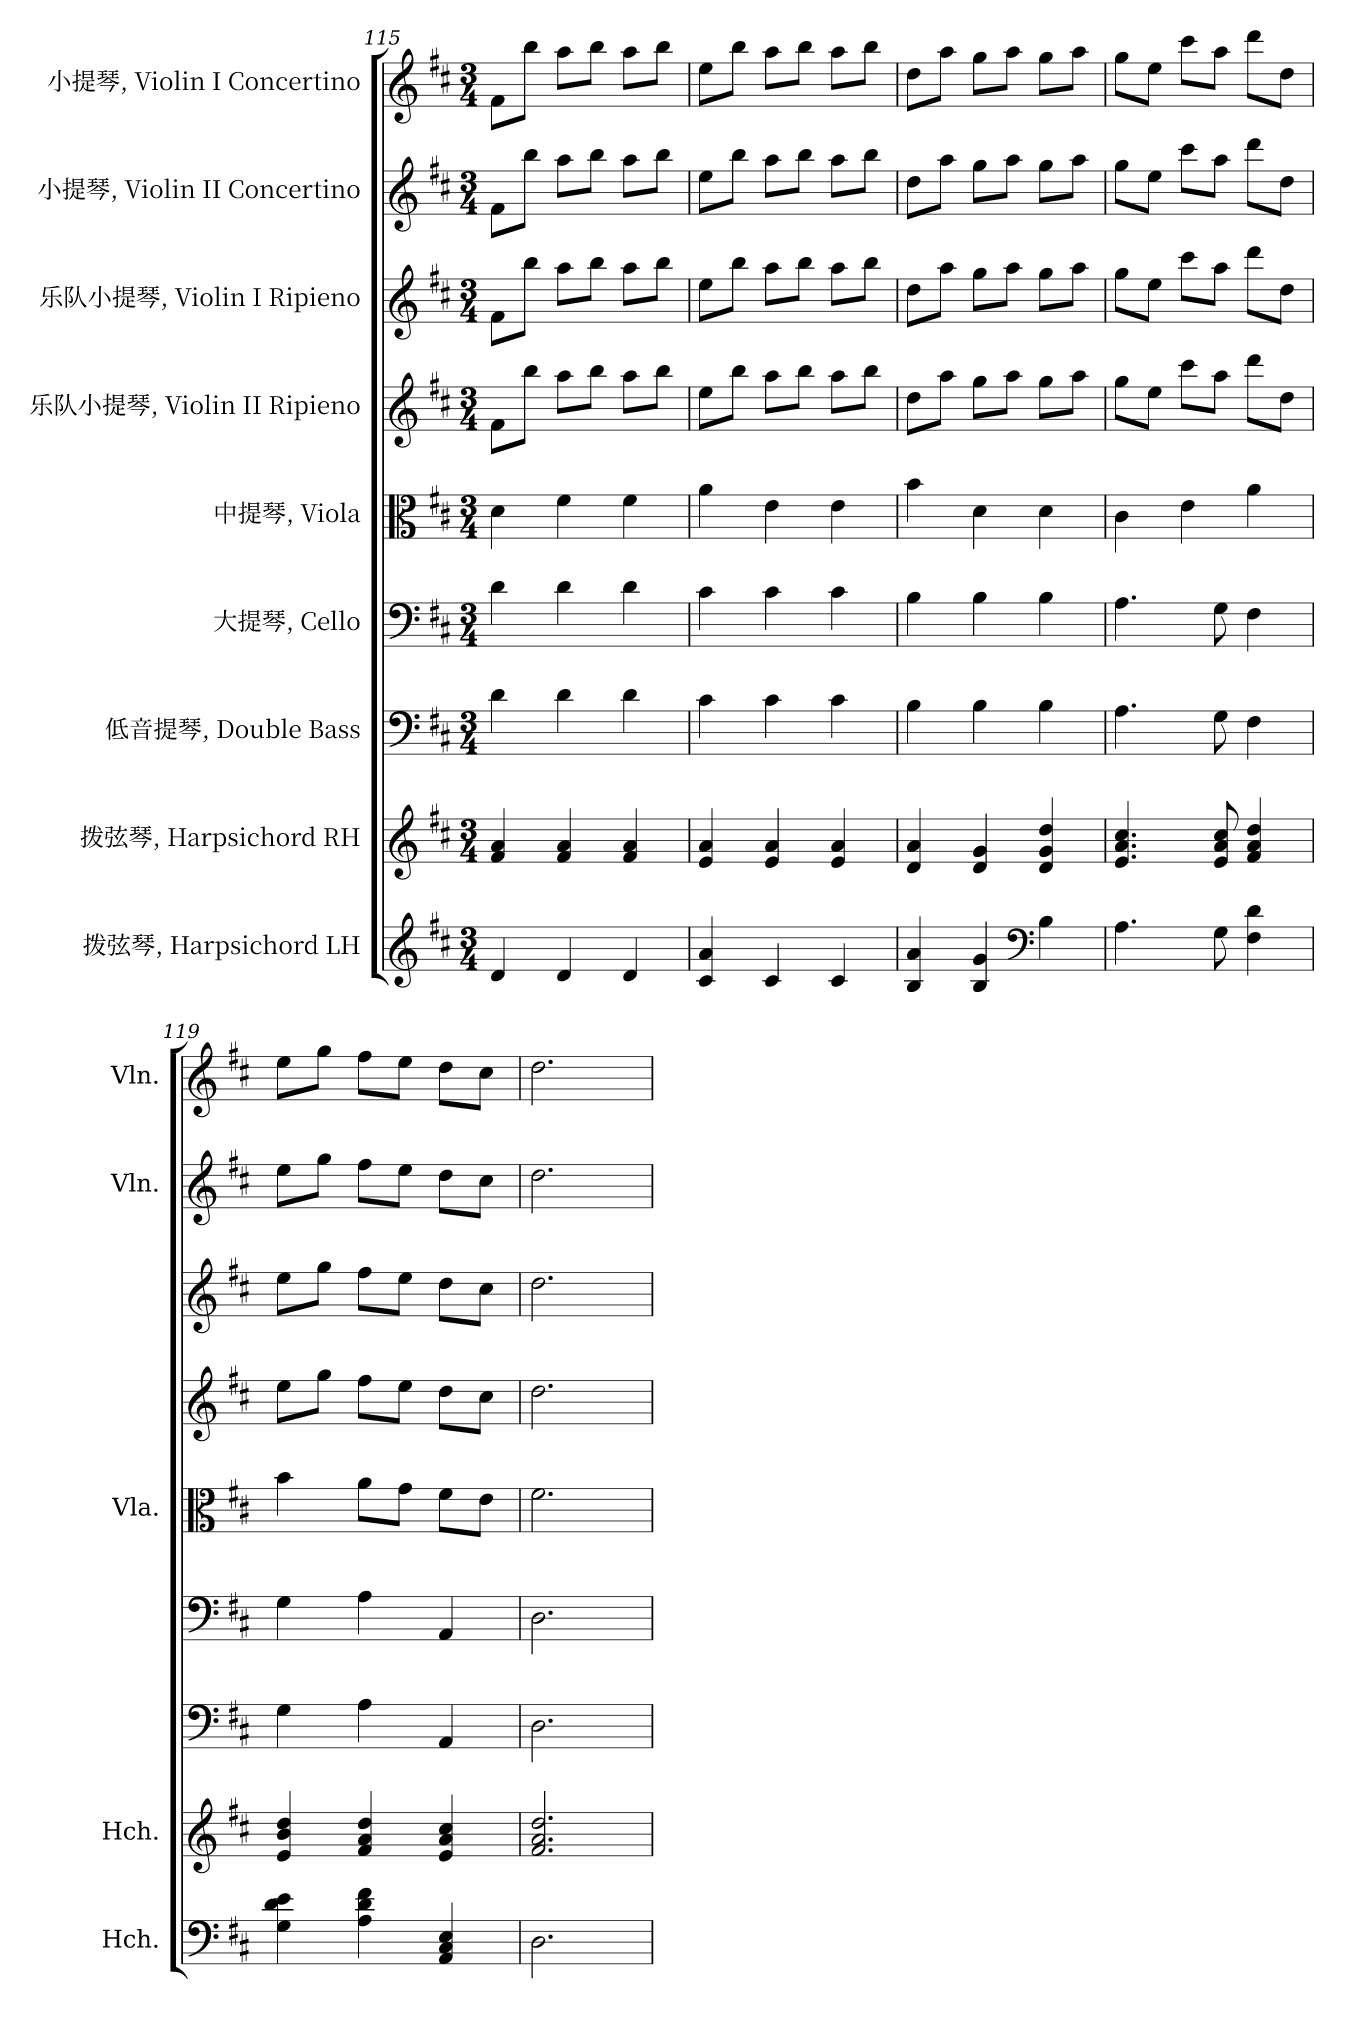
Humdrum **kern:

**kern	**kern	**kern	**kern	**kern	**kern	**kern	**kern	**kern
*part9	*part8	*part7	*part6	*part5	*part4	*part3	*part2	*part1
*staff9	*staff8	*staff7	*staff6	*staff5	*staff4	*staff3	*staff2	*staff1
*I"拨弦琴, Harpsichord LH	*I"拨弦琴, Harpsichord RH	*I"低音提琴, Double Bass	*I"大提琴, Cello	*I"中提琴, Viola	*I"乐队小提琴, Violin II Ripieno	*I"乐队小提琴, Violin I Ripieno	*I"小提琴, Violin II Concertino	*I"小提琴, Violin I Concertino
*I'Hch.	*I'Hch.	*	*	*I'Vla.	*	*	*I'Vln.	*I'Vln.
*clefG2	*clefG2	*clefF4	*clefF4	*clefC3	*clefG2	*clefG2	*clefG2	*clefG2
*	*	*ITrd7c12	*	*	*	*	*	*
*k[f#c#]	*k[f#c#]	*k[f#c#]	*k[f#c#]	*k[f#c#]	*k[f#c#]	*k[f#c#]	*k[f#c#]	*k[f#c#]
*M3/4	*M3/4	*M3/4	*M3/4	*M3/4	*M3/4	*M3/4	*M3/4	*M3/4
=115	=115	=115	=115	=115	=115	=115	=115	=115
4d/	4f#/ 4a/	4D\	4d\	4d\	8f#\L	8f#\L	8f#\L	8f#\L
.	.	.	.	.	8bb\J	8bb\J	8bb\J	8bb\J
4d/	4f#/ 4a/	4D\	4d\	4f#\	8aa\L	8aa\L	8aa\L	8aa\L
.	.	.	.	.	8bb\J	8bb\J	8bb\J	8bb\J
4d/	4f#/ 4a/	4D\	4d\	4f#\	8aa\L	8aa\L	8aa\L	8aa\L
.	.	.	.	.	8bb\J	8bb\J	8bb\J	8bb\J
=116	=116	=116	=116	=116	=116	=116	=116	=116
4c#/ 4a/	4e/ 4a/	4C#\	4c#\	4a\	8ee\L	8ee\L	8ee\L	8ee\L
.	.	.	.	.	8bb\J	8bb\J	8bb\J	8bb\J
4c#/	4e/ 4a/	4C#\	4c#\	4e\	8aa\L	8aa\L	8aa\L	8aa\L
.	.	.	.	.	8bb\J	8bb\J	8bb\J	8bb\J
4c#/	4e/ 4a/	4C#\	4c#\	4e\	8aa\L	8aa\L	8aa\L	8aa\L
.	.	.	.	.	8bb\J	8bb\J	8bb\J	8bb\J
=117	=117	=117	=117	=117	=117	=117	=117	=117
4B/ 4a/	4d/ 4a/	4BB\	4B\	4b\	8dd\L	8dd\L	8dd\L	8dd\L
.	.	.	.	.	8aa\J	8aa\J	8aa\J	8aa\J
4B/ 4g/	4d/ 4g/	4BB\	4B\	4d\	8gg\L	8gg\L	8gg\L	8gg\L
.	.	.	.	.	8aa\J	8aa\J	8aa\J	8aa\J
*clefF4	*	*	*	*	*	*	*	*
4B\	4d/ 4g/ 4dd/	4BB\	4B\	4d\	8gg\L	8gg\L	8gg\L	8gg\L
.	.	.	.	.	8aa\J	8aa\J	8aa\J	8aa\J
!!LO:PB:g=z
=118	=118	=118	=118	=118	=118	=118	=118	=118
4.A\	4.e/ 4.a/ 4.cc#/	4.AA\	4.A\	4c#\	8gg\L	8gg\L	8gg\L	8gg\L
.	.	.	.	.	8ee\J	8ee\J	8ee\J	8ee\J
.	.	.	.	4e\	8ccc#\L	8ccc#\L	8ccc#\L	8ccc#\L
8G\	8e/ 8a/ 8cc#/	8GG\	8G\	.	8aa\J	8aa\J	8aa\J	8aa\J
4F#\ 4d\	4f#/ 4a/ 4dd/	4FF#\	4F#\	4a\	8ddd\L	8ddd\L	8ddd\L	8ddd\L
.	.	.	.	.	8dd\J	8dd\J	8dd\J	8dd\J
=119	=119	=119	=119	=119	=119	=119	=119	=119
4G\ 4d\ 4e\	4e/ 4b/ 4dd/	4GG\	4G\	4b\	8ee\L	8ee\L	8ee\L	8ee\L
.	.	.	.	.	8gg\J	8gg\J	8gg\J	8gg\J
4A\ 4d\ 4f#\	4f#/ 4a/ 4dd/	4AA\	4A\	8a\L	8ff#\L	8ff#\L	8ff#\L	8ff#\L
.	.	.	.	8g\J	8ee\J	8ee\J	8ee\J	8ee\J
4AA/ 4C#/ 4E/	4e/ 4a/ 4cc#/	4AAA/	4AA/	8f#\L	8dd\L	8dd\L	8dd\L	8dd\L
.	.	.	.	8e\J	8cc#\J	8cc#\J	8cc#\J	8cc#\J
=120	=120	=120	=120	=120	=120	=120	=120	=120
2.D\	2.f#/ 2.a/ 2.dd/	2.DD\	2.D\	2.f#\	2.dd\	2.dd\	2.dd\	2.dd\
=	=	=	=	=	=	=	=	=
*-	*-	*-	*-	*-	*-	*-	*-	*-
